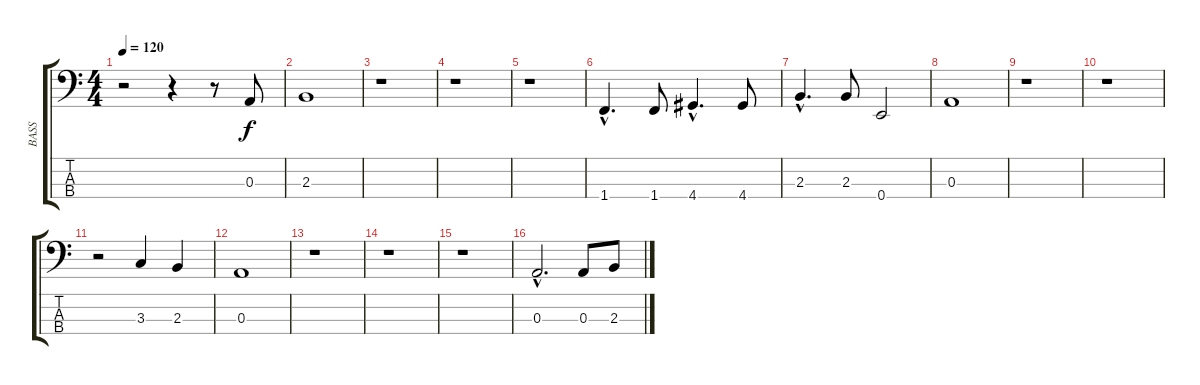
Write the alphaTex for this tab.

\track ("BASS" "BASS") {instrument electricbasspick}
\staff {score tabs}
\tuning (G2 D2 A1 E1) {hide}
\ts (4 4)
\tempo 120
\clef f4
\ks c
r.2{dy f} r.4 r.8 0.3.8 |
2.3.1 |
r.1 |
r.1 |
r.1 |
1.4{hac}.4{d} 1.4.8 4.4{hac}.4{d} 4.4.8 |
2.3{hac}.4{d} 2.3.8 0.4.2 |
0.3.1 |
r.1 |
r.1 |
r.2 3.3.4 2.3.4 |
0.3.1 |
r.1 |
r.1 |
r.1 |
0.3{hac}.2{d} 0.3.8 2.3.8
